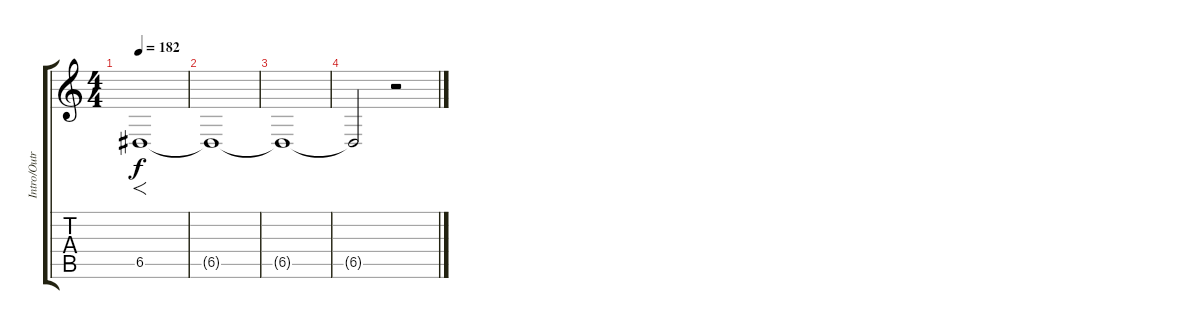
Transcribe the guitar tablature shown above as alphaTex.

\track ("Intro/Outro 2" "Intro/Outr") {instrument pad4choir}
\staff {score tabs}
\tuning (E4 B3 G3 D3 A2 E2) {hide}
\ts (4 4)
\tempo 182
\clef g2
\ks c
6.5.1{f dy f instrument pad4choir} |
6.5{t}.1 |
6.5{t}.1 |
6.5{t}.2 r.2
